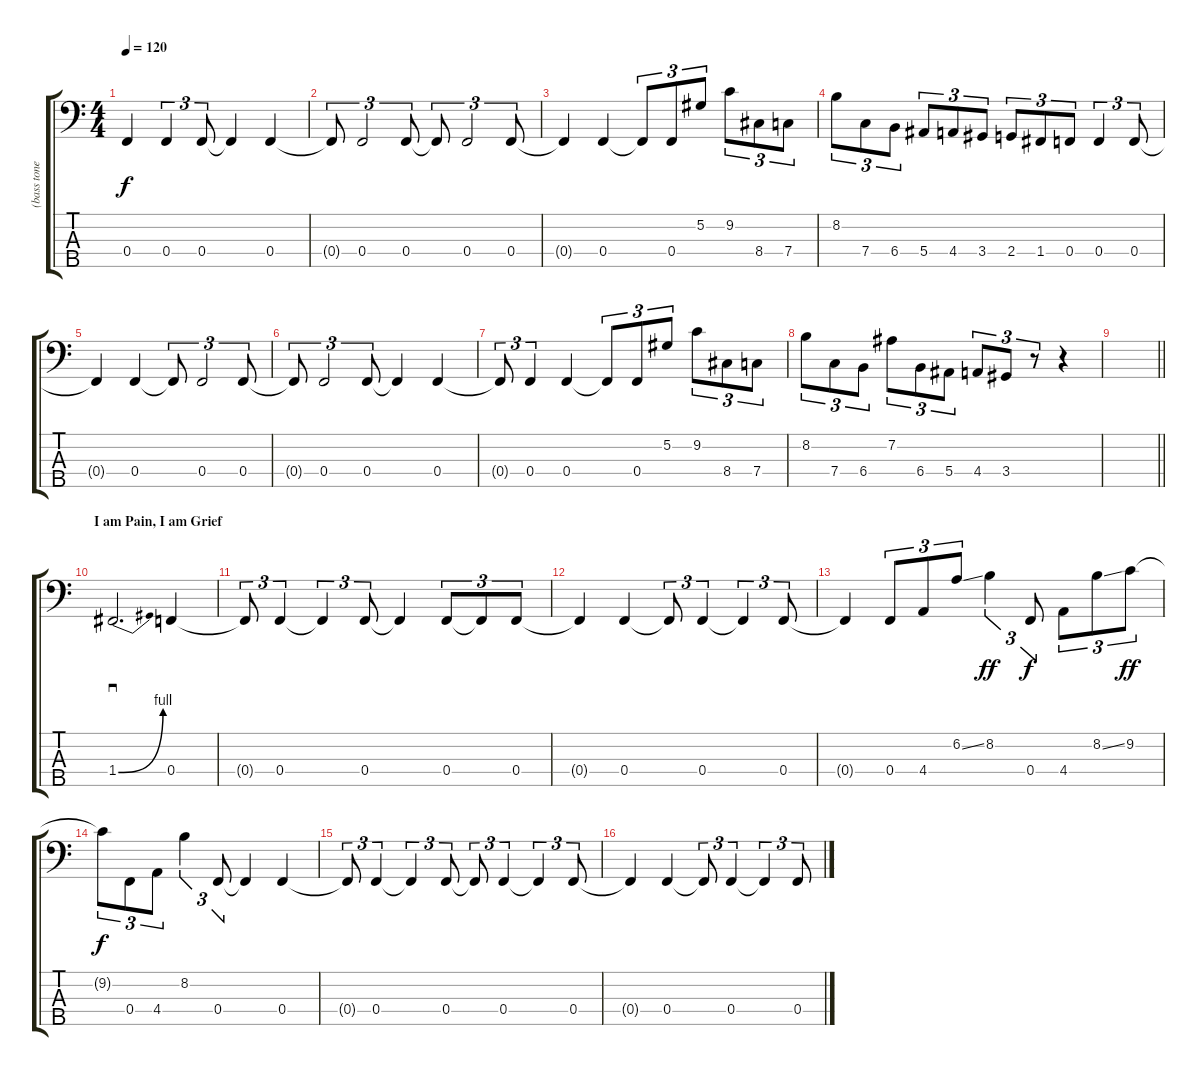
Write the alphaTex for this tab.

\track ("(bass tone)" "(bass tone") {instrument electricbasspick}
\staff {score tabs}
\tuning (Ab2 Eb2 Bb1 F1 C1) {hide}
\ts (4 4)
\tempo 120
\clef f4
\ks c
0.4{t}.4{dy f} 0.4.4{tu (3 2)} 0.4.8{tu (3 2)} 0.4{t}.4 0.4.4 |
0.4{t}.8{tu (3 2)} 0.4.2{tu (3 2)} 0.4.8{tu (3 2)} 0.4{t}.8{tu (3 2)} 0.4.2{tu (3 2)} 0.4.8{tu (3 2)} |
0.4{t}.4 0.4.4 0.4{t}.8{tu (3 2)} 0.4.8{tu (3 2)} 5.2.8{tu (3 2)} 9.2.8{tu (3 2)} 8.4.8{tu (3 2)} 7.4.8{tu (3 2)} |
8.2.8{tu (3 2)} 7.4.8{tu (3 2)} 6.4.8{tu (3 2)} 5.4.8{tu (3 2)} 4.4.8{tu (3 2)} 3.4.8{tu (3 2)} 2.4.8{tu (3 2)} 1.4.8{tu (3 2)} 0.4.8{tu (3 2)} 0.4.4{tu (3 2)} 0.4.8{tu (3 2)} |
0.4{t}.4 0.4.4 0.4{t}.8{tu (3 2)} 0.4.2{tu (3 2)} 0.4.8{tu (3 2)} |
0.4{t}.8{tu (3 2)} 0.4.2{tu (3 2)} 0.4.8{tu (3 2)} 0.4{t}.4 0.4.4 |
0.4{t}.8{tu (3 2)} 0.4.4{tu (3 2)} 0.4.4 0.4{t}.8{tu (3 2)} 0.4.8{tu (3 2)} 5.2.8{tu (3 2)} 9.2.8{tu (3 2)} 8.4.8{tu (3 2)} 7.4.8{tu (3 2)} |
8.2.8{tu (3 2)} 7.4.8{tu (3 2)} 6.4.8{tu (3 2)} 7.2.8{tu (3 2)} 6.4.8{tu (3 2)} 5.4.8{tu (3 2)} 4.4.8{tu (3 2)} 3.4.8{tu (3 2)} r.8{tu (3 2)} r.4 |
\barLineRight lightlight
|
\section ("" "I am Pain, I am Grief")
1.4{be (bend 0 0 60 4)}.2{d sd} 0.4.4 |
0.4{t}.8{tu (3 2)} 0.4.4{tu (3 2)} 0.4{t}.4{tu (3 2)} 0.4.8{tu (3 2)} 0.4{t}.4 0.4.8{tu (3 2)} 0.4{t}.8{tu (3 2)} 0.4.8{tu (3 2)} |
0.4{t}.4 0.4.4 0.4{t}.8{tu (3 2)} 0.4.4{tu (3 2)} 0.4{t}.4{tu (3 2)} 0.4.8{tu (3 2)} |
0.4{t}.4 0.4.8{tu (3 2)} 4.4.8{tu (3 2)} 6.2{ss}.8{tu (3 2)} 8.2.4{tu (3 2) dy ff} 0.4.8{tu (3 2) dy f} 4.4.8{tu (3 2)} 8.2{ss}.8{tu (3 2)} 9.2.8{tu (3 2) dy ff} |
9.2{t}.8{tu (3 2) dy f} 0.4.8{tu (3 2)} 4.4.8{tu (3 2)} 8.2.4{tu (3 2)} 0.4.8{tu (3 2)} 0.4{t}.4 0.4.4 |
0.4{t}.8{tu (3 2)} 0.4.4{tu (3 2)} 0.4{t}.4{tu (3 2)} 0.4.8{tu (3 2)} 0.4{t}.8{tu (3 2)} 0.4.4{tu (3 2)} 0.4{t}.4{tu (3 2)} 0.4.8{tu (3 2)} |
0.4{t}.4 0.4.4 0.4{t}.8{tu (3 2)} 0.4.4{tu (3 2)} 0.4{t}.4{tu (3 2)} 0.4.8{tu (3 2)}
